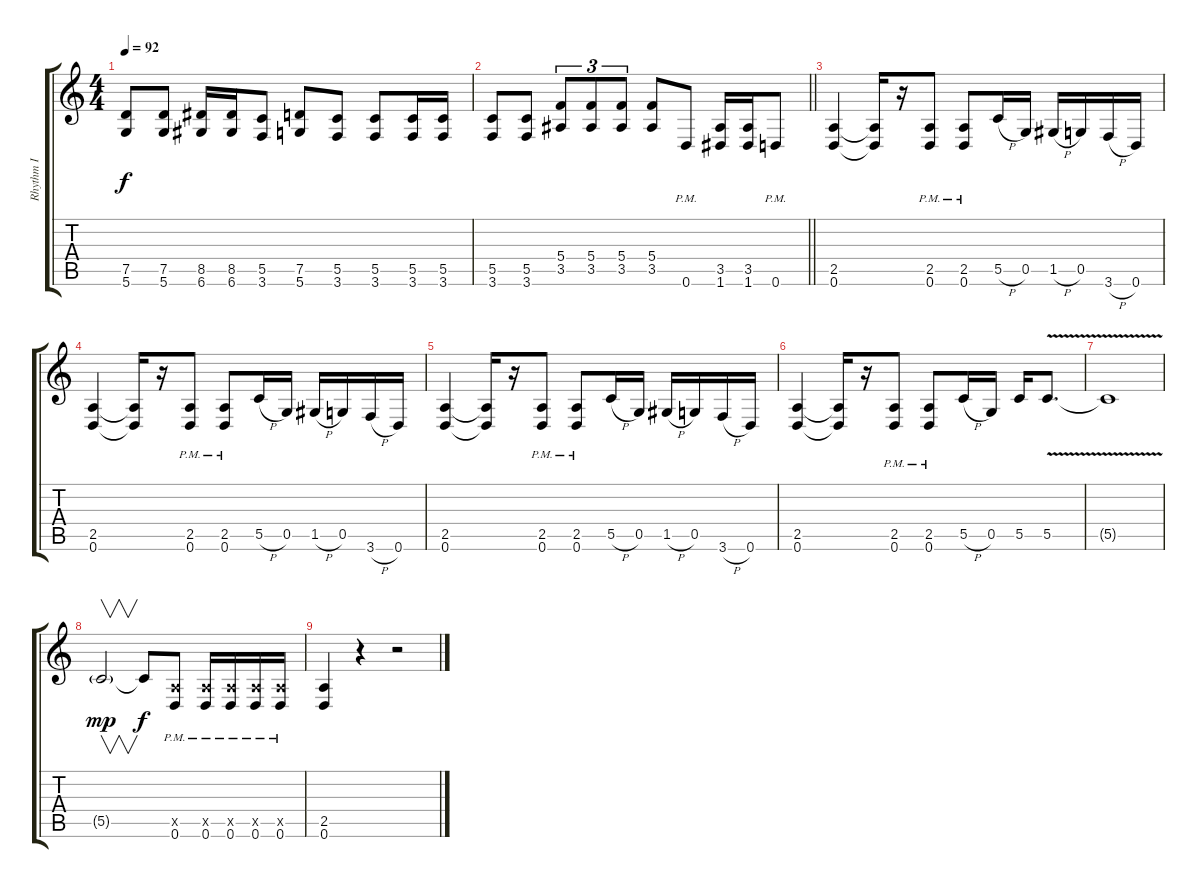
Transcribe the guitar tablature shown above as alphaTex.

\track ("Rhythm I" "Rhythm I") {instrument distortionguitar}
\staff {score tabs}
\tuning (D4 A3 F3 C3 G2 D2) {hide}
\ts (4 4)
\tempo 92
\clef g2
\ks c
(7.5 5.6).8{dy f} (7.5 5.6).8 (8.5 6.6).16 (8.5 6.6).16 (5.5 3.6).8 (7.5 5.6).8 (5.5 3.6).8 (5.5 3.6).8 (5.5 3.6).16 (5.5 3.6).16 |
\barLineRight lightlight
(5.5 3.6).8 (5.5 3.6).8 (5.4 3.5).8{tu (3 2)} (5.4 3.5).8{tu (3 2)} (5.4 3.5).8{tu (3 2)} (5.4 3.5).8 0.6{pm}.8 (3.5 1.6).16 (3.5 1.6).16 0.6{pm}.8 |
(2.5 0.6).4 (2.5{t} 0.6{t}).16 r.16 (2.5{pm} 0.6{pm}).8 (2.5{pm} 0.6{pm}).8 5.5{h}.16 0.5.16 1.5{h}.16 0.5.16 3.6{h}.16 0.6.16 |
(2.5 0.6).4 (2.5{t} 0.6{t}).16 r.16 (2.5{pm} 0.6{pm}).8 (2.5{pm} 0.6{pm}).8 5.5{h}.16 0.5.16 1.5{h}.16 0.5.16 3.6{h}.16 0.6.16 |
(2.5 0.6).4 (2.5{t} 0.6{t}).16 r.16 (2.5{pm} 0.6{pm}).8 (2.5{pm} 0.6{pm}).8 5.5{h}.16 0.5.16 1.5{h}.16 0.5.16 3.6{h}.16 0.6.16 |
(2.5 0.6).4 (2.5{t} 0.6{t}).16 r.16 (2.5{pm} 0.6{pm}).8 (2.5{pm} 0.6{pm}).8 5.5{h}.16 0.5.16 5.5.16 5.5{v}.8{d} |
5.5{t}.1 |
5.5{g}.2{v dy mp} 5.5{t}.8{dy f} (2.5{x} 0.6{pm}).8 (2.5{x} 0.6{pm}).16 (2.5{x} 0.6{pm}).16 (2.5{x} 0.6{pm}).16 (2.5{x} 0.6{pm}).16 |
(2.5 0.6).4 r.4 r.2
